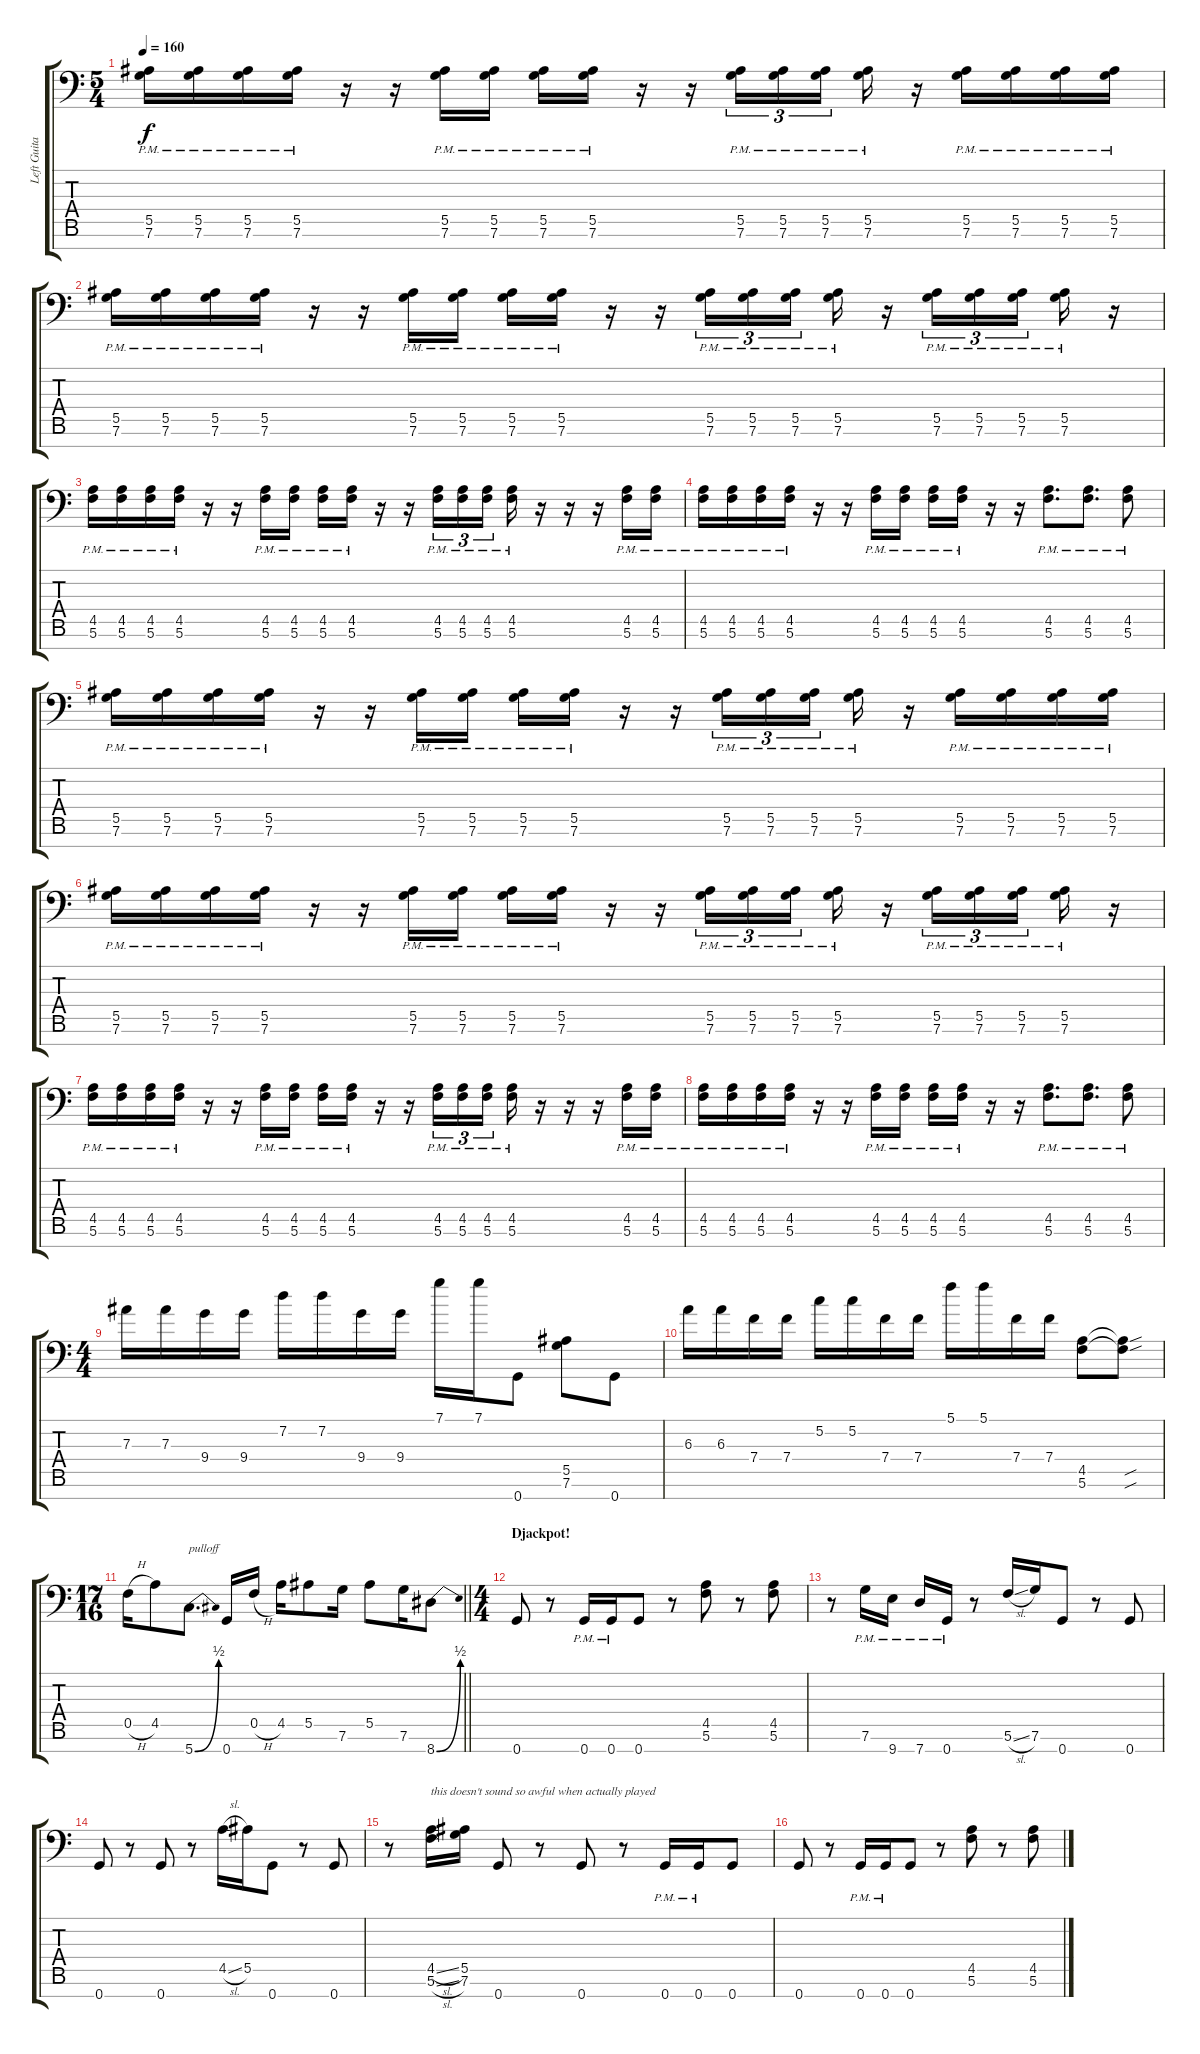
\track ("Left Guitar" "Left Guita") {instrument distortionguitar}
\staff {score tabs}
\tuning (C4 G3 Eb3 Bb2 F2 C2 G1) {hide}
\ts (5 4)
\tempo 160
\clef f4
\ks c
(5.5{pm} 7.6{pm}).16{dy f} (5.5{pm} 7.6{pm}).16 (5.5{pm} 7.6{pm}).16 (5.5{pm} 7.6{pm}).16 r.16 r.16 (5.5{pm} 7.6{pm}).16 (5.5{pm} 7.6{pm}).16 (5.5{pm} 7.6{pm}).16 (5.5{pm} 7.6{pm}).16 r.16 r.16 (5.5{pm} 7.6{pm}).16{tu (3 2)} (5.5{pm} 7.6{pm}).16{tu (3 2)} (5.5{pm} 7.6{pm}).16{tu (3 2) beam splitsecondary} (5.5{pm} 7.6{pm}).16 r.16 (5.5{pm} 7.6{pm}).16 (5.5{pm} 7.6{pm}).16 (5.5{pm} 7.6{pm}).16 (5.5{pm} 7.6{pm}).16 |
(5.5{pm} 7.6{pm}).16 (5.5{pm} 7.6{pm}).16 (5.5{pm} 7.6{pm}).16 (5.5{pm} 7.6{pm}).16 r.16 r.16 (5.5{pm} 7.6{pm}).16 (5.5{pm} 7.6{pm}).16 (5.5{pm} 7.6{pm}).16 (5.5{pm} 7.6{pm}).16 r.16 r.16 (5.5{pm} 7.6{pm}).16{tu (3 2)} (5.5{pm} 7.6{pm}).16{tu (3 2)} (5.5{pm} 7.6{pm}).16{tu (3 2) beam splitsecondary} (5.5{pm} 7.6{pm}).16 r.16 (5.5{pm} 7.6{pm}).16{tu (3 2)} (5.5{pm} 7.6{pm}).16{tu (3 2)} (5.5{pm} 7.6{pm}).16{tu (3 2) beam splitsecondary} (5.5{pm} 7.6{pm}).16 r.16 |
(4.5{pm} 5.6{pm}).16 (4.5{pm} 5.6{pm}).16 (4.5{pm} 5.6{pm}).16 (4.5{pm} 5.6{pm}).16 r.16 r.16 (4.5{pm} 5.6{pm}).16 (4.5{pm} 5.6{pm}).16 (4.5{pm} 5.6{pm}).16 (4.5{pm} 5.6{pm}).16 r.16 r.16 (4.5{pm} 5.6{pm}).16{tu (3 2)} (4.5{pm} 5.6{pm}).16{tu (3 2)} (4.5{pm} 5.6{pm}).16{tu (3 2) beam splitsecondary} (4.5{pm} 5.6{pm}).16 r.16 r.16 r.16 (4.5{pm} 5.6{pm}).16 (4.5{pm} 5.6{pm}).16 |
(4.5{pm} 5.6{pm}).16 (4.5{pm} 5.6{pm}).16 (4.5{pm} 5.6{pm}).16 (4.5{pm} 5.6{pm}).16 r.16 r.16 (4.5{pm} 5.6{pm}).16 (4.5{pm} 5.6{pm}).16 (4.5{pm} 5.6{pm}).16 (4.5{pm} 5.6{pm}).16 r.16 r.16 (4.5{pm} 5.6{pm}).8{d} (4.5{pm} 5.6{pm}).8{d} (4.5{pm} 5.6{pm}).8 |
(5.5{pm} 7.6{pm}).16 (5.5{pm} 7.6{pm}).16 (5.5{pm} 7.6{pm}).16 (5.5{pm} 7.6{pm}).16 r.16 r.16 (5.5{pm} 7.6{pm}).16 (5.5{pm} 7.6{pm}).16 (5.5{pm} 7.6{pm}).16 (5.5{pm} 7.6{pm}).16 r.16 r.16 (5.5{pm} 7.6{pm}).16{tu (3 2)} (5.5{pm} 7.6{pm}).16{tu (3 2)} (5.5{pm} 7.6{pm}).16{tu (3 2) beam splitsecondary} (5.5{pm} 7.6{pm}).16 r.16 (5.5{pm} 7.6{pm}).16 (5.5{pm} 7.6{pm}).16 (5.5{pm} 7.6{pm}).16 (5.5{pm} 7.6{pm}).16 |
(5.5{pm} 7.6{pm}).16 (5.5{pm} 7.6{pm}).16 (5.5{pm} 7.6{pm}).16 (5.5{pm} 7.6{pm}).16 r.16 r.16 (5.5{pm} 7.6{pm}).16 (5.5{pm} 7.6{pm}).16 (5.5{pm} 7.6{pm}).16 (5.5{pm} 7.6{pm}).16 r.16 r.16 (5.5{pm} 7.6{pm}).16{tu (3 2)} (5.5{pm} 7.6{pm}).16{tu (3 2)} (5.5{pm} 7.6{pm}).16{tu (3 2) beam splitsecondary} (5.5{pm} 7.6{pm}).16 r.16 (5.5{pm} 7.6{pm}).16{tu (3 2)} (5.5{pm} 7.6{pm}).16{tu (3 2)} (5.5{pm} 7.6{pm}).16{tu (3 2) beam splitsecondary} (5.5{pm} 7.6{pm}).16 r.16 |
(4.5{pm} 5.6{pm}).16 (4.5{pm} 5.6{pm}).16 (4.5{pm} 5.6{pm}).16 (4.5{pm} 5.6{pm}).16 r.16 r.16 (4.5{pm} 5.6{pm}).16 (4.5{pm} 5.6{pm}).16 (4.5{pm} 5.6{pm}).16 (4.5{pm} 5.6{pm}).16 r.16 r.16 (4.5{pm} 5.6{pm}).16{tu (3 2)} (4.5{pm} 5.6{pm}).16{tu (3 2)} (4.5{pm} 5.6{pm}).16{tu (3 2) beam splitsecondary} (4.5{pm} 5.6{pm}).16 r.16 r.16 r.16 (4.5{pm} 5.6{pm}).16 (4.5{pm} 5.6{pm}).16 |
(4.5{pm} 5.6{pm}).16 (4.5{pm} 5.6{pm}).16 (4.5{pm} 5.6{pm}).16 (4.5{pm} 5.6{pm}).16 r.16 r.16 (4.5{pm} 5.6{pm}).16 (4.5{pm} 5.6{pm}).16 (4.5{pm} 5.6{pm}).16 (4.5{pm} 5.6{pm}).16 r.16 r.16 (4.5{pm} 5.6{pm}).8{d} (4.5{pm} 5.6{pm}).8{d} (4.5{pm} 5.6{pm}).8 |
\ts (4 4)
7.3.16 7.3.16 9.4.16 9.4.16 7.2.16 7.2.16 9.4.16 9.4.16 7.1.16 7.1.16 0.7.8 (5.5 7.6).8 0.7.8 |
6.3.16 6.3.16 7.4.16 7.4.16 5.2.16 5.2.16 7.4.16 7.4.16 5.1.16 5.1.16 7.4.16 7.4.16 (4.5 5.6).8 (4.5{sou t} 5.6{sou t}).8 |
\ts (17 16)
\barLineRight lightlight
0.5{h}.16 4.5.8 5.7{be (bend 0 0 60 2)}.8{d txt "pulloff"} 0.7.16 0.5{h}.16 4.5.16 5.5.8 7.6.16 5.5.8 7.6.16 8.7{be (bend 0 0 60 2)}.8 |
\ts (4 4)
\section ("" "Djackpot!")
0.7.8 r.8 0.7{pm}.16 0.7{pm}.16 0.7.8 r.8 (4.5 5.6).8 r.8 (4.5 5.6).8 |
r.8 7.6{pm}.16 9.7{pm}.16 7.7{pm}.16 0.7{pm}.16 r.8 5.6{sl}.16 7.6.16 0.7.8 r.8 0.7.8 |
0.7.8 r.8 0.7.8 r.8 4.5{sl}.16 5.5.16 0.7.8 r.8 0.7.8 |
r.8 (4.5{sl} 5.6{sl}).16{txt "this doesn't sound so awful when actually played"} (5.5 7.6).16 0.7.8 r.8 0.7.8 r.8 0.7{pm}.16 0.7{pm}.16 0.7.8 |
0.7.8 r.8 0.7{pm}.16 0.7{pm}.16 0.7.8 r.8 (4.5 5.6).8 r.8 (4.5 5.6).8
